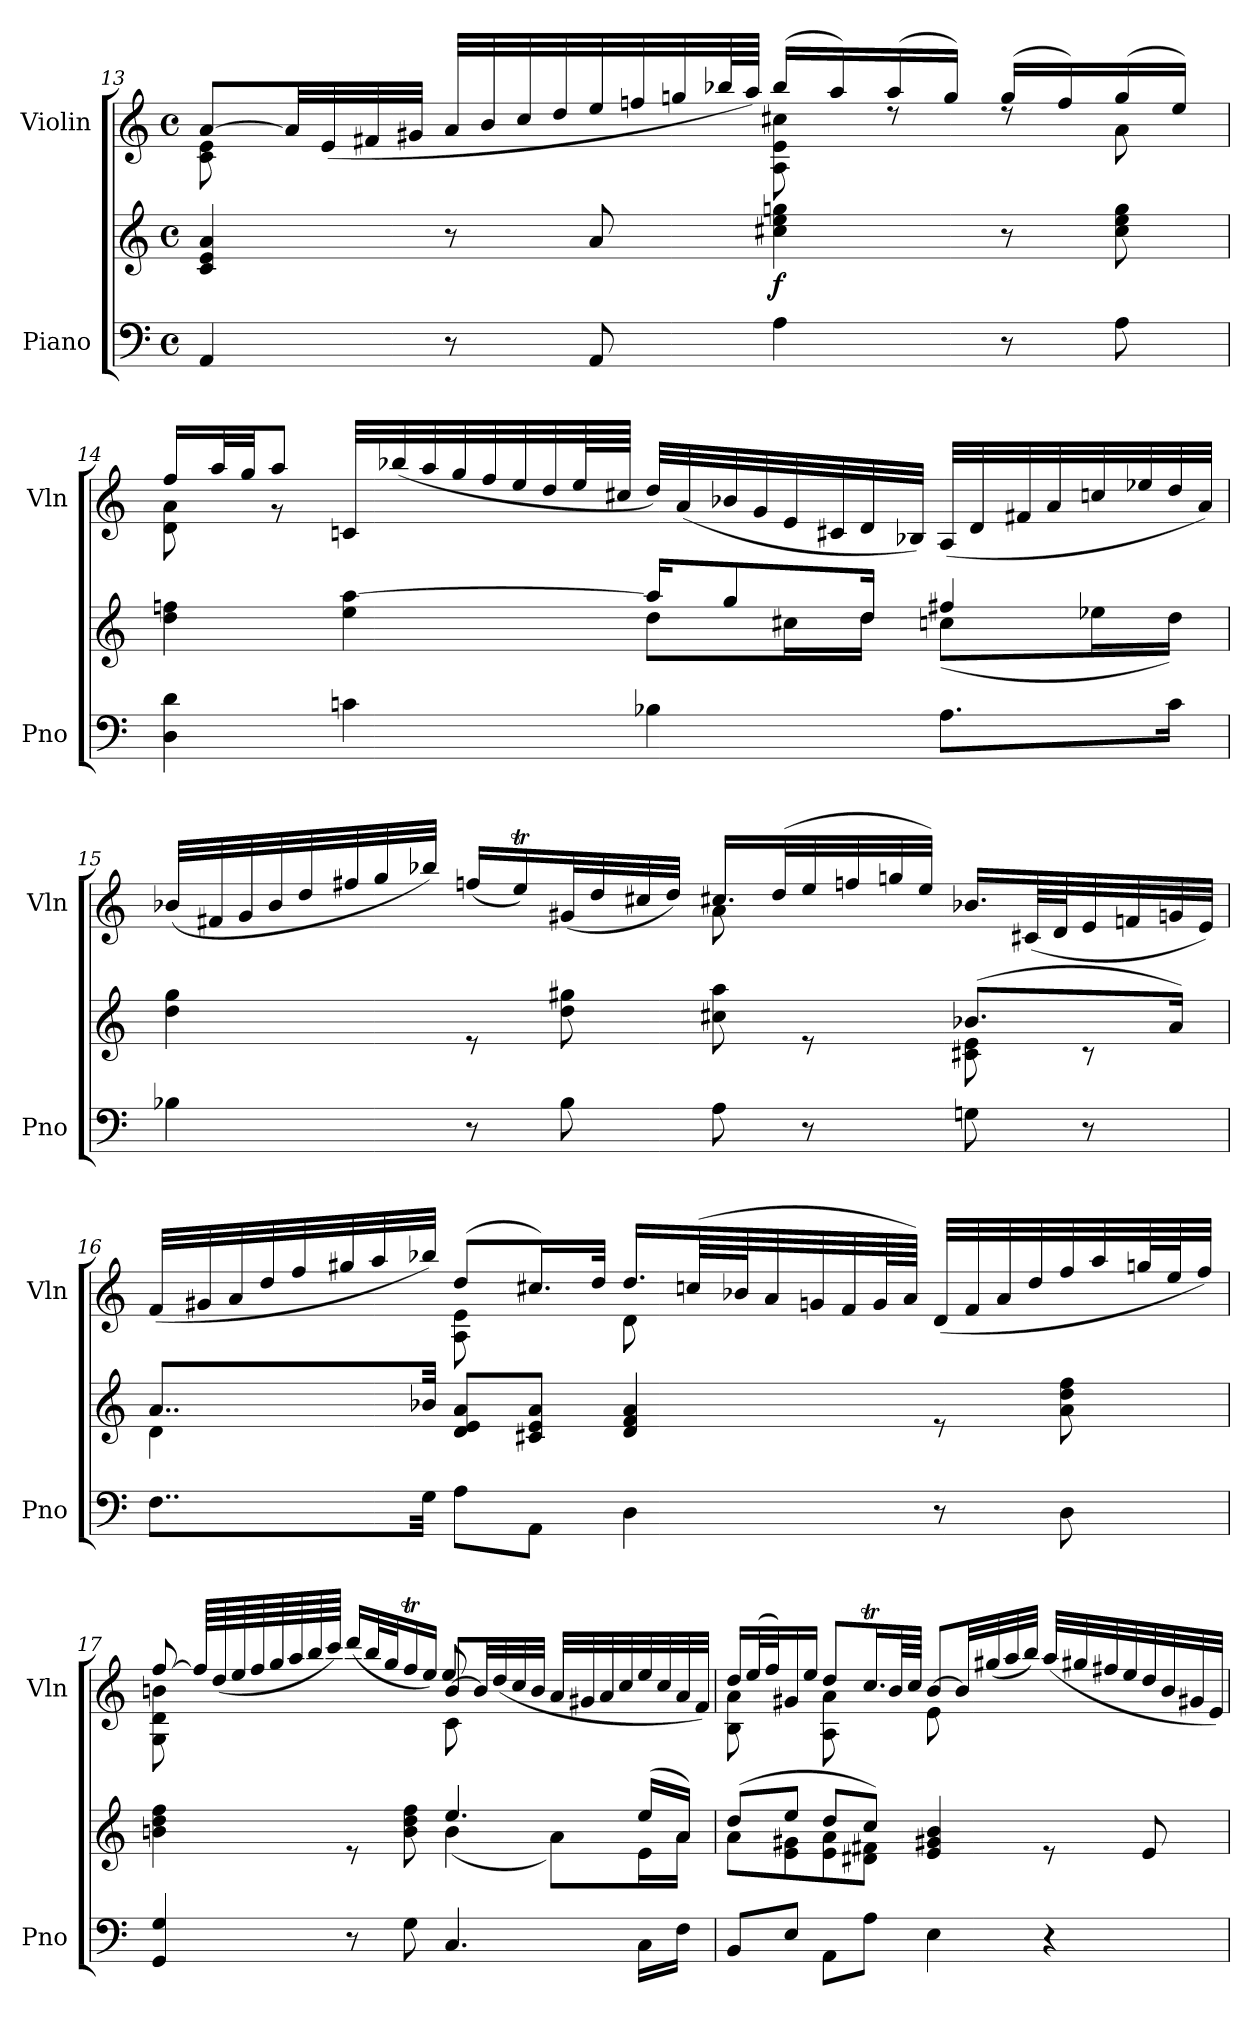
**kern	**kern	**dynam	**kern
*part2	*part2	*part2	*part1
*staff3	*staff2	*staff2/3	*staff1
*I"Piano	*	*	*I"Violin
*I'Pno	*	*	*I'Vln
!!LO:LB:g=z
*clefF4	*clefG2	*	*clefG2
*k[]	*k[]	*	*k[]
*M4/4	*M4/4	*	*M4/4
*met(c)	*met(c)	*	*met(c)
=13	=13	=13	=13
*	*	*	*^
4AA/	4c/ 4e/ 4a/	.	[8a/L	8c\ 8e\
.	.	.	32a/LL]	4.ryy
.	.	.	(32e/	.
.	.	.	32f#X/	.
.	.	.	32g#X/JJJ	.
8r	8r	.	32a/LLL	.
.	.	.	32b/	.
.	.	.	32cc/	.
.	.	.	32dd/	.
8AA/	8a/	.	32ee/	.
.	.	.	32ffn/	.
.	.	.	32ggn/	.
.	.	.	64bb-X/L	.
.	.	.	64aa/JJJJ)	.
!	!	!LO:DY:b	!	!
4A\	4cc#X\ 4ee\ 4ggn\	f	(16bb-/LL	8A\ 8e\ 8cc#X\
.	.	.	16aa/)	.
.	.	.	(16aa/	8rdd
.	.	.	16gg/JJ)	.
8r	8r	.	(16gg/LL	8rdd
.	.	.	16ff/)	.
8A\	8cc#\ 8ee\ 8gg\	.	(16gg/	8a\
.	.	.	16ee/JJ)	.
=14	=14	=14	=14	=14
*	*^	*	*	*
4D\ 4d\	4rFyy	4dd\ 4ffn\	.	16ff/LL	8d\ 8a\
.	.	.	.	32aa/L	.
.	.	.	.	32gg/JJ	.
.	.	.	.	8aa/J	8r
4cn\	4rAyy	4ee\ [4aa\	.	32cn/LLL	2.ryy
.	.	.	.	(32bb-X/	.
.	.	.	.	32aa/	.
.	.	.	.	32gg/	.
.	.	.	.	32ff/	.
.	.	.	.	32ee/	.
.	.	.	.	32dd/	.
.	.	.	.	64ee/L	.
.	.	.	.	64cc#X/JJJJ	.
4B-X\	16aa/KL]	8dd\L	.	32dd/LLL)	.
.	.	.	.	(32a/	.
.	8gg/	.	.	32b-X/	.
.	.	.	.	32g/	.
.	.	16cc#X\L	.	32e/	.
.	.	.	.	32c#X/	.
.	16dd/Jk	16dd\JJ	.	32d/	.
.	.	.	.	32B-X/JJJ)	.
8.A\L	4ff#X/	(8ccn\L	.	(32A/LLL	.
.	.	.	.	32d/	.
.	.	.	.	32f#X/	.
.	.	.	.	32a/	.
.	.	16ee-X\L	.	32ccn/	.
.	.	.	.	32ee-X/	.
16c\Jk	.	16dd\JJ)	.	32dd/	.
.	.	.	.	32a/JJJ)	.
!!LO:LB:g=z	!!
=15	=15	=15	=15	=15	=15
4B-X\	4dd\ 4gg\	2.ryy	.	(32b-X/LLL	2ryy
.	.	.	.	32f#X/	.
.	.	.	.	32g/	.
.	.	.	.	32b-/	.
.	.	.	.	32dd/	.
.	.	.	.	32ff#X/	.
.	.	.	.	32gg/	.
.	.	.	.	32bb-X/JJJ)	.
8r	8re	.	.	(16ffn/LL	.
.	.	.	.	16eet/)	.
8B-\	8dd\ 8gg#X\	.	.	(32g#X/L	.
.	.	.	.	32dd/	.
.	.	.	.	32cc#X/	.
.	.	.	.	32dd/JJJ)	.
8A\	8cc#X\ 8aa\	.	.	16.cc#X/LL	8a\
.	.	.	.	(32dd/L	.
8r	8re	.	.	32ee/	4.ryy
.	.	.	.	32ffn/	.
.	.	.	.	32ggn/	.
.	.	.	.	32ee/JJJ)	.
8Gn\	(8.b-X/L	8c#X\ 8e\	.	16.b-X/LL	.
.	.	.	.	(64c#X/LL	.
.	.	.	.	64d/J	.
8r	.	8r	.	32e/	.
.	.	.	.	32fn/	.
.	16a/Jk)	.	.	32gn/	.
.	.	.	.	32e/JJJ)	.
=16	=16	=16	=16	=16	=16
8..F\L	8..a/L	4d\	.	(32f/LLL	4ryy
.	.	.	.	32g#X/	.
.	.	.	.	32a/	.
.	.	.	.	32dd/	.
.	.	.	.	32ff/	.
.	.	.	.	32gg#X/	.
.	.	.	.	32aa/	.
32G\Jkk	32b-X/Jkk	.	.	32bb-X/JJJ)	.
8A\L	8d/ 8e/ 8a/L	2.ryy	.	(8dd/L	8A\ 8e\
8AA\J	8c#X/ 8e/ 8a/J	.	.	16.cc#X/L)	8ryy
.	.	.	.	32dd/JJk	.
4D\	4d/ 4f/ 4a/	.	.	16.dd/LL	8d\
.	.	.	.	(64ccn/LL	.
.	.	.	.	64b-X/J	.
.	.	.	.	32a/	4.ryy
.	.	.	.	32gn/	.
.	.	.	.	32f/	.
.	.	.	.	64g/L	.
.	.	.	.	64a/JJJJ)	.
8r	8re	.	.	(32d/LLL	.
.	.	.	.	32f/	.
.	.	.	.	32a/	.
.	.	.	.	32dd/	.
8D\	8a\ 8dd\ 8ff\	.	.	32ff/	.
.	.	.	.	32aa/	.
.	.	.	.	64ggn/L	.
.	.	.	.	64ee/J	.
.	.	.	.	32ff/JJJ)	.
!!LO:PB:g=z
=17	=17	=17	=17	=17	=17
*	*	*	*	*	*^
4GG/ 4G/	4bn\ 4dd\ 4ff\	2ryy	.	[8ff/	8G\ 8d\ 8bn\	2ryy
.	.	.	.	64ff/LLLL]	4.ryy	.
.	.	.	.	(64dd/	.	.
.	.	.	.	64ee/	.	.
.	.	.	.	64ff/	.	.
.	.	.	.	64gg/	.	.
.	.	.	.	64aa/	.	.
.	.	.	.	64bb/	.	.
.	.	.	.	64ccc/JJJJ)	.	.
8r	8re	.	.	(16ddd/LL	.	.
.	.	.	.	32bb/L	.	.
.	.	.	.	32gg/J	.	.
8G\	8b\ 8dd\ 8ff\	.	.	16ffT/	.	.
.	.	.	.	16ee/JJ)	.	.
4.C/	4.ee/	(4b\	.	[8b/L	8c\	8ee/
.	.	.	.	32b/LL]	4.ryy	4.ryy
.	.	.	.	(32dd/	.	.
.	.	.	.	32cc/	.	.
.	.	.	.	32b/JJJ	.	.
.	.	8a\L)	.	32a/LLL	.	.
.	.	.	.	32g#X/	.	.
.	.	.	.	32a/	.	.
.	.	.	.	32cc/	.	.
16C\LL	(16ee/LL	16e\L	.	32ee/	.	.
.	.	.	.	32cc/	.	.
16F\JJ	16a/JJ)	16a\JJ	.	32a/	.	.
.	.	.	.	32f/JJJ)	.	.
*	*	*	*	*	*v	*v
=18	=18	=18	=18	=18	=18
8BB/L	(8dd/L	8a\L	.	16dd/LL	8B\ 8a\
.	.	.	.	(32ee/L	.
.	.	.	.	32ff/J)	.
8E/J	8ee/J	8e\ 8g#X\	.	16g#X/	8ryy
.	.	.	.	16ee/JJ	.
8AA\L	8dd/L	8e\ 8a\	.	8dd/L	8A\ 8a\
8A\J	8cc/J)	8d#X\ 8f#X\J	.	16.ccT/L	8ryy
.	.	.	.	64b/LL	.
.	.	.	.	64cc/JJJJ	.
4E\	4e/ 4g#X/ 4b/	2ryy	.	[8b/L	8e\
.	.	.	.	32b/LL]	4.ryy
.	.	.	.	(32gg#X/	.
.	.	.	.	32aa/	.
.	.	.	.	32bb/JJJ)	.
4r	8re	.	.	(32aa/LLL	.
.	.	.	.	32gg#X/	.
.	.	.	.	32ff#X/	.
.	.	.	.	32ee/	.
.	8e/	.	.	32dd/	.
.	.	.	.	32b/	.
.	.	.	.	32g#X/	.
.	.	.	.	32e/JJJ)	.
*	*v	*v	*	*	*
*	*	*	*v	*v
=	=	=	=
*-	*-	*-	*-
